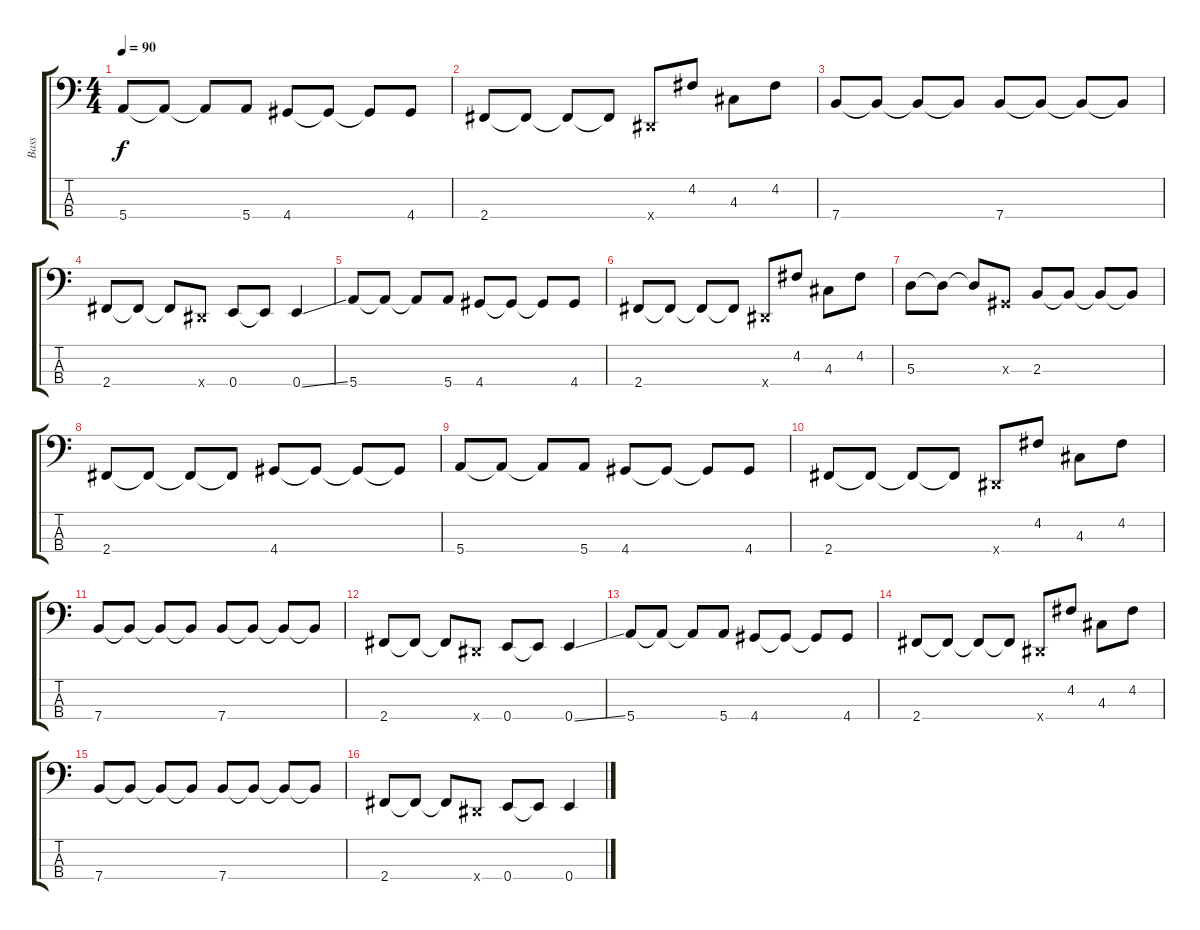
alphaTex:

\track ("Bass" "Bass") {instrument electricbassfinger}
\staff {score tabs}
\tuning (G2 D2 A1 E1) {hide}
\ts (4 4)
\tempo 90
\clef f4
\ks c
5.4.8{dy f instrument electricbassfinger} 5.4{t}.8 5.4{t}.8 5.4.8 4.4.8 4.4{t}.8 4.4{t}.8 4.4.8 |
2.4.8 2.4{t}.8 2.4{t}.8 2.4{t}.8 -1.4{x}.8 4.2.8 4.3.8 4.2.8 |
7.4.8 7.4{t}.8 7.4{t}.8 7.4{t}.8 7.4.8 7.4{t}.8 7.4{t}.8 7.4{t}.8 |
2.4.8 2.4{t}.8 2.4{t}.8 -1.4{x}.8 0.4.8 0.4{t}.8 0.4{ss}.4 |
5.4.8 5.4{t}.8 5.4{t}.8 5.4.8 4.4.8 4.4{t}.8 4.4{t}.8 4.4.8 |
2.4.8 2.4{t}.8 2.4{t}.8 2.4{t}.8 -1.4{x}.8 4.2.8 4.3.8 4.2.8 |
5.3.8 5.3{t}.8 5.3{t}.8 -1.3{x}.8 2.3.8 2.3{t}.8 2.3{t}.8 2.3{t}.8 |
2.4.8 2.4{t}.8 2.4{t}.8 2.4{t}.8 4.4.8 4.4{t}.8 4.4{t}.8 4.4{t}.8 |
5.4.8 5.4{t}.8 5.4{t}.8 5.4.8 4.4.8 4.4{t}.8 4.4{t}.8 4.4.8 |
2.4.8 2.4{t}.8 2.4{t}.8 2.4{t}.8 -1.4{x}.8 4.2.8 4.3.8 4.2.8 |
7.4.8 7.4{t}.8 7.4{t}.8 7.4{t}.8 7.4.8 7.4{t}.8 7.4{t}.8 7.4{t}.8 |
2.4.8 2.4{t}.8 2.4{t}.8 -1.4{x}.8 0.4.8 0.4{t}.8 0.4{ss}.4 |
5.4.8 5.4{t}.8 5.4{t}.8 5.4.8 4.4.8 4.4{t}.8 4.4{t}.8 4.4.8 |
2.4.8 2.4{t}.8 2.4{t}.8 2.4{t}.8 -1.4{x}.8 4.2.8 4.3.8 4.2.8 |
7.4.8 7.4{t}.8 7.4{t}.8 7.4{t}.8 7.4.8 7.4{t}.8 7.4{t}.8 7.4{t}.8 |
2.4.8 2.4{t}.8 2.4{t}.8 -1.4{x}.8 0.4.8 0.4{t}.8 0.4.4
